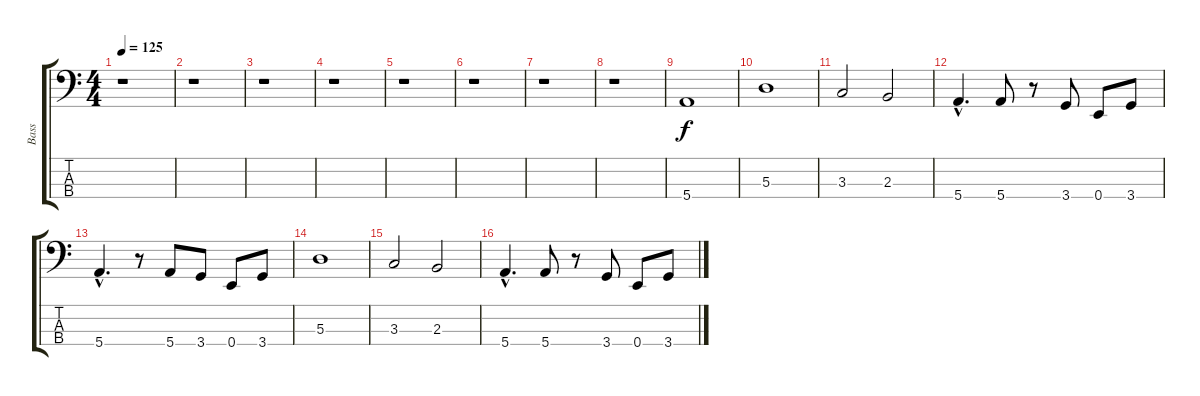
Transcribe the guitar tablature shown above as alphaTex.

\track ("Bass" "Bass") {instrument electricbasspick}
\staff {score tabs}
\tuning (G2 D2 A1 E1) {hide}
\ts (4 4)
\tempo 125
\clef f4
\ks c
r.1{dy f instrument electricbasspick} |
r.1 |
r.1 |
r.1 |
r.1 |
r.1 |
r.1 |
r.1 |
5.4.1 |
5.3.1 |
3.3.2 2.3.2 |
5.4{hac}.4{d} 5.4.8 r.8 3.4.8 0.4.8 3.4.8 |
5.4{hac}.4{d} r.8 5.4.8 3.4.8 0.4.8 3.4.8 |
5.3.1 |
3.3.2 2.3.2 |
5.4{hac}.4{d} 5.4.8 r.8 3.4.8 0.4.8 3.4.8
